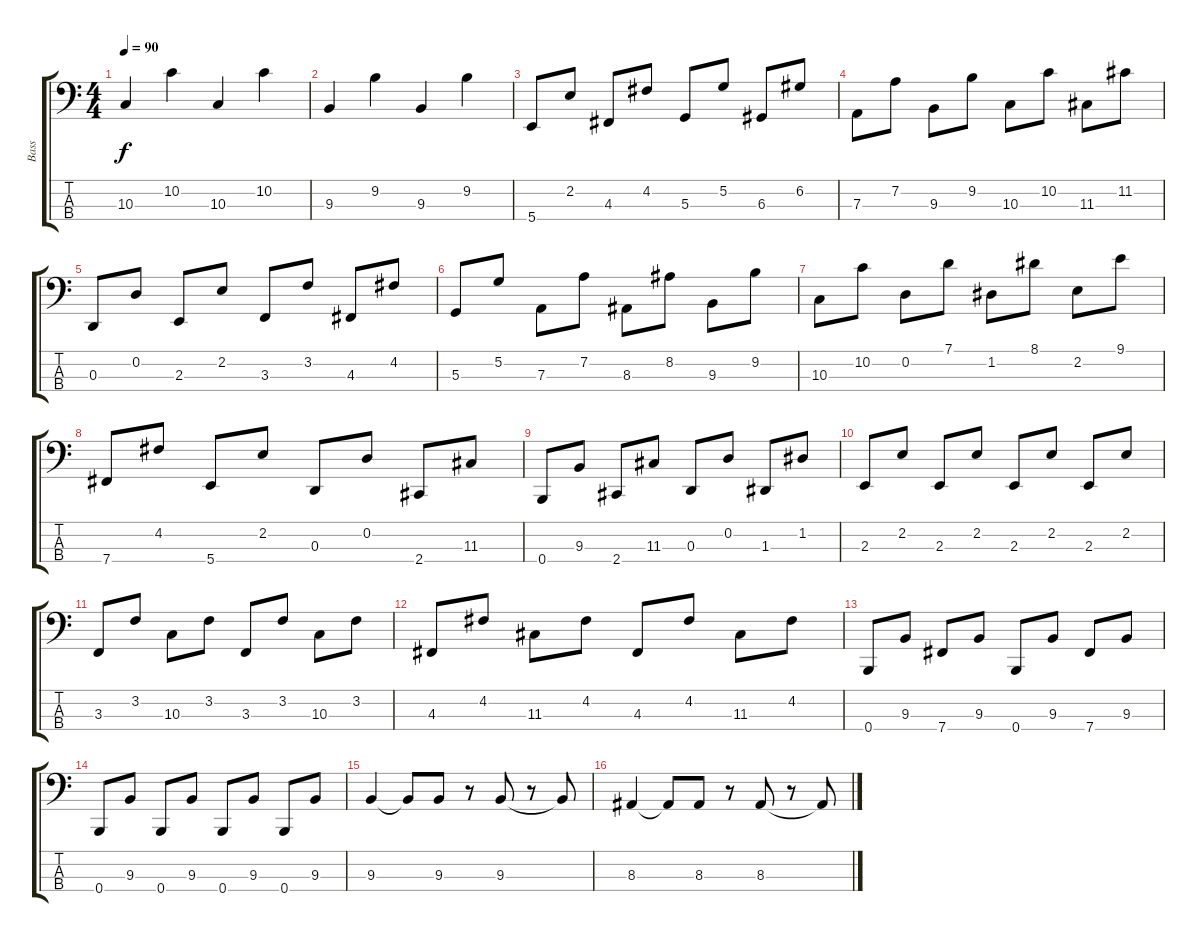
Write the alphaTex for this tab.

\track ("Bass" "Bass") {instrument electricbassfinger}
\staff {score tabs}
\tuning (G2 D2 D1 B0) {hide}
\ts (4 4)
\tempo 90
\clef f4
\ks c
10.3.4{dy f} 10.2.4 10.3.4 10.2.4 |
9.3.4 9.2.4 9.3.4 9.2.4 |
5.4.8 2.2.8 4.3.8 4.2.8 5.3.8 5.2.8 6.3.8 6.2.8 |
7.3.8 7.2.8 9.3.8 9.2.8 10.3.8 10.2.8 11.3.8 11.2.8 |
0.3.8 0.2.8 2.3.8 2.2.8 3.3.8 3.2.8 4.3.8 4.2.8 |
5.3.8 5.2.8 7.3.8 7.2.8 8.3.8 8.2.8 9.3.8 9.2.8 |
10.3.8 10.2.8 0.2.8 7.1.8 1.2.8 8.1.8 2.2.8 9.1.8 |
7.4.8 4.2.8 5.4.8 2.2.8 0.3.8 0.2.8 2.4.8 11.3.8 |
0.4.8 9.3.8 2.4.8 11.3.8 0.3.8 0.2.8 1.3.8 1.2.8 |
2.3.8 2.2.8 2.3.8 2.2.8 2.3.8 2.2.8 2.3.8 2.2.8 |
3.3.8 3.2.8 10.3.8 3.2.8 3.3.8 3.2.8 10.3.8 3.2.8 |
4.3.8 4.2.8 11.3.8 4.2.8 4.3.8 4.2.8 11.3.8 4.2.8 |
0.4.8 9.3.8 7.4.8 9.3.8 0.4.8 9.3.8 7.4.8 9.3.8 |
0.4.8 9.3.8 0.4.8 9.3.8 0.4.8 9.3.8 0.4.8 9.3.8 |
9.3.4 9.3{t}.8 9.3.8 r.8 9.3.8 r.8 9.3{t}.8 |
8.3.4 8.3{t}.8 8.3.8 r.8 8.3.8 r.8 8.3{t}.8
